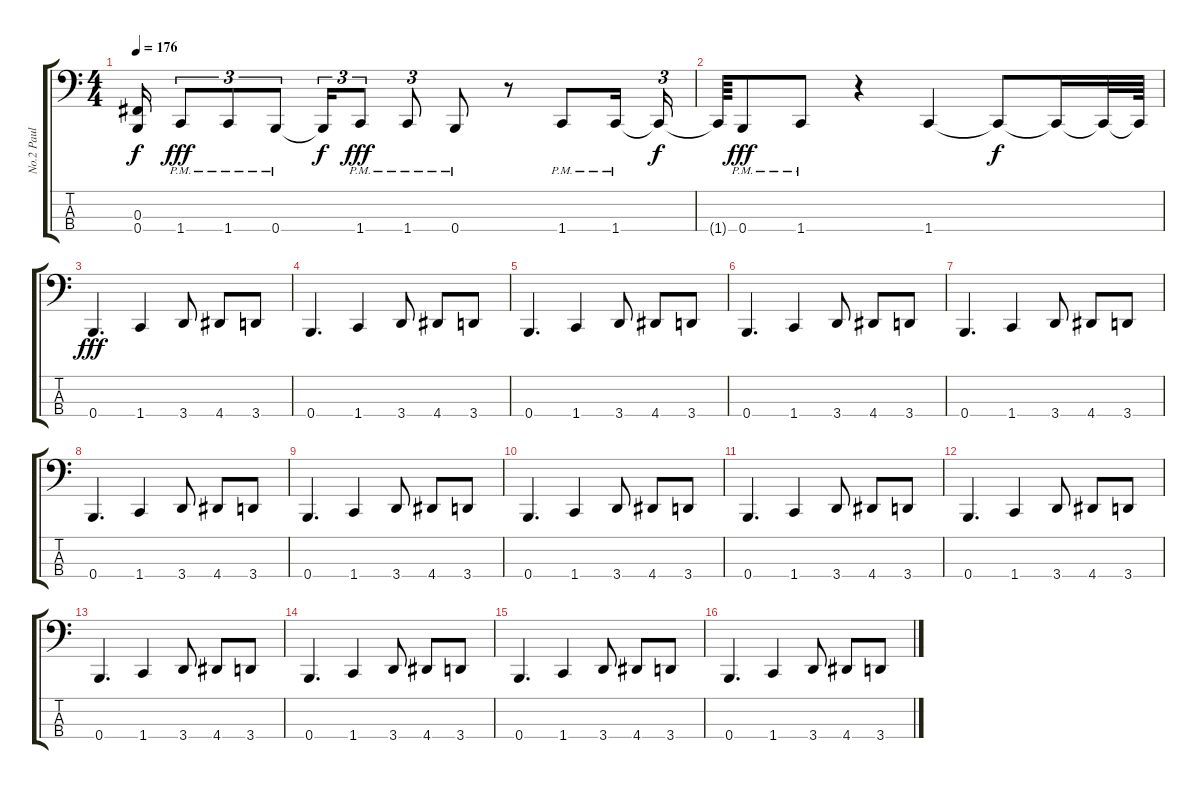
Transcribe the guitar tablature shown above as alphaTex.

\track ("No.2 Paul" "No.2 Paul") {instrument fretlessbass}
\staff {score tabs}
\tuning (E2 B1 Gb1 B0) {hide}
\ts (4 4)
\tempo 176
\clef f4
\ks c
(0.3 0.4{t}).16{dy f} 1.4{pm}.8{tu (3 2) dy fff} 1.4{pm}.8{tu (3 2)} 0.4{pm}.8{tu (3 2)} 0.4{t}.16{tu (3 2) dy f} 1.4{pm}.8{tu (3 2) dy fff} 1.4{pm}.8{tu (3 2)} 0.4{pm}.8 r.8 1.4{pm}.8 1.4{pm}.16 1.4{t}.16{tu (3 2) dy f} |
1.4{t}.64 0.4{pm}.8{dy fff} 1.4{pm}.8 r.4 1.4.4 1.4{t}.8{dy f} 1.4{t}.16 1.4{t}.32 1.4{t}.64 |
0.4.4{d dy fff} 1.4.4 3.4.8 4.4.8 3.4.8 |
0.4.4{d} 1.4.4 3.4.8 4.4.8 3.4.8 |
0.4.4{d} 1.4.4 3.4.8 4.4.8 3.4.8 |
0.4.4{d} 1.4.4 3.4.8 4.4.8 3.4.8 |
0.4.4{d} 1.4.4 3.4.8 4.4.8 3.4.8 |
0.4.4{d} 1.4.4 3.4.8 4.4.8 3.4.8 |
0.4.4{d} 1.4.4 3.4.8 4.4.8 3.4.8 |
0.4.4{d} 1.4.4 3.4.8 4.4.8 3.4.8 |
0.4.4{d} 1.4.4 3.4.8 4.4.8 3.4.8 |
0.4.4{d} 1.4.4 3.4.8 4.4.8 3.4.8 |
0.4.4{d} 1.4.4 3.4.8 4.4.8 3.4.8 |
0.4.4{d} 1.4.4 3.4.8 4.4.8 3.4.8 |
0.4.4{d} 1.4.4 3.4.8 4.4.8 3.4.8 |
0.4.4{d} 1.4.4 3.4.8 4.4.8 3.4.8
